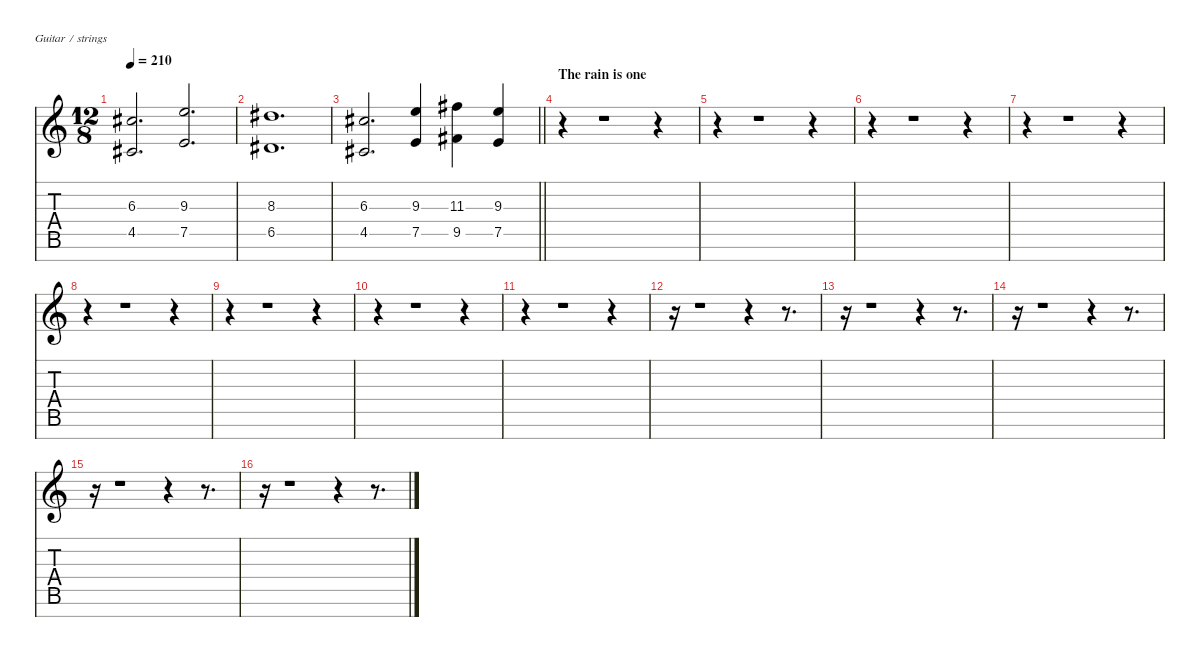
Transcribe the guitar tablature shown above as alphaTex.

\defaultSystemsLayout 4
\hideDynamics
\bracketExtendMode nobrackets
\singleTrackTrackNamePolicy hidden
\multiTrackTrackNamePolicy hidden
\firstSystemTrackNameMode fullname
\firstSystemTrackNameOrientation horizontal
\otherSystemsTrackNameOrientation horizontal
\track ("Rythm Guitar" "dist.guit.") {instrument distortionguitar}
\staff {score tabs}
\tuning (E4 B3 G3 D3 A2 E2 B1)
\ts (12 8)
\tempo 210
\clef g2
\ks c
(6.3{acc #} 4.5{acc #}).2{d dy ff} (9.3 7.5).2{d} |
(8.3{acc #} 6.5{acc #}).1{d} |
\barLineRight lightlight
(6.3{acc #} 4.5{acc #}).2{d} (9.3 7.5).4 (11.3{acc #} 9.5{acc #}).4 (9.3 7.5).4 |
\section ("" "The rain is one")
r.4 r.1 r.4 |
r.4 r.1 r.4 |
r.4 r.1 r.4 |
r.4 r.1 r.4 |
r.4 r.1 r.4 |
r.4 r.1 r.4 |
r.4 r.1 r.4 |
r.4 r.1 r.4 |
r.16 r.1 r.4 r.8{d} |
r.16 r.1 r.4 r.8{d} |
r.16 r.1 r.4 r.8{d} |
r.16 r.1 r.4 r.8{d} |
r.16 r.1 r.4 r.8{d}
